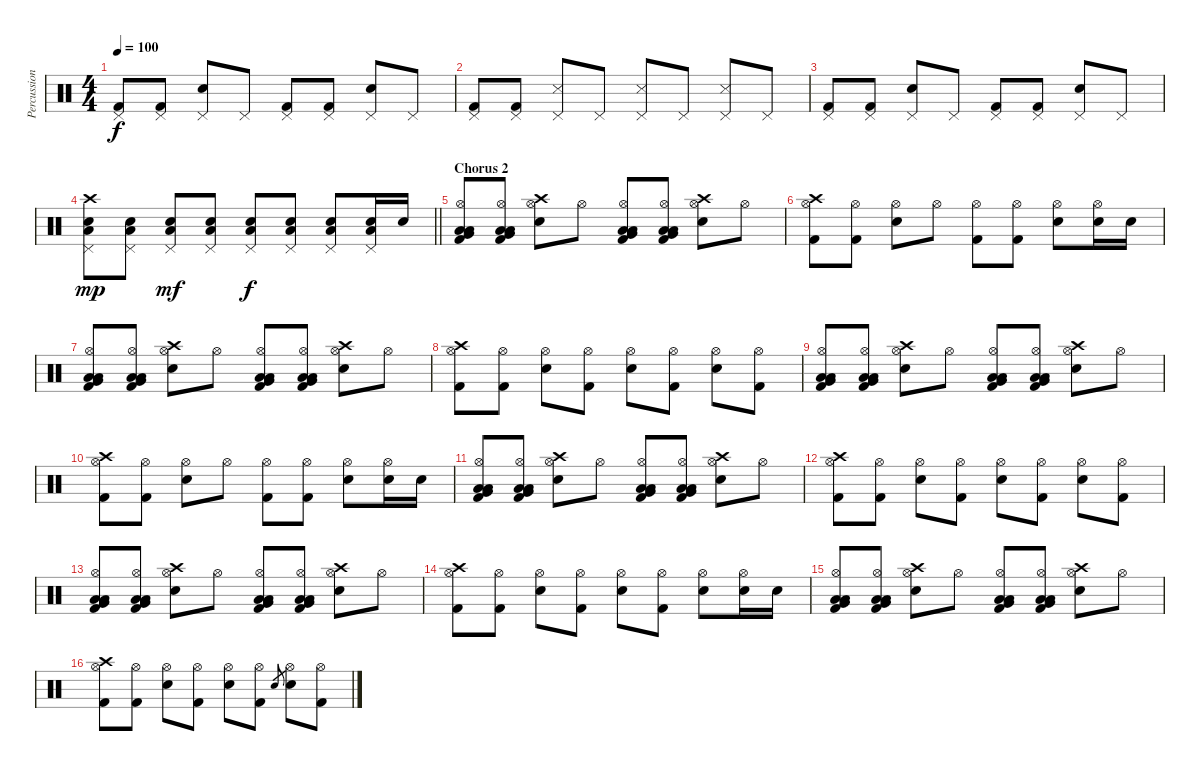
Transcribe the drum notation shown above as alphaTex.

\track ("Percussion" "Percussion") {instrument percussion}
\staff {score}
\articulation defaults
\ts (4 4)
\tempo 100
\clef neutral
\ks c
("Kick (hit) 2" "Pedal Hi-Hat (hit)").8{dy f} ("Kick (hit) 2" "Pedal Hi-Hat (hit)").8 ("Snare (hit) 2" "Pedal Hi-Hat (hit)").8 "Pedal Hi-Hat (hit)".8 ("Kick (hit) 2" "Pedal Hi-Hat (hit)").8 ("Kick (hit) 2" "Pedal Hi-Hat (hit)").8 ("Snare (hit) 2" "Pedal Hi-Hat (hit)").8 "Pedal Hi-Hat (hit)".8 |
("Kick (hit) 2" "Pedal Hi-Hat (hit)").8 ("Kick (hit) 2" "Pedal Hi-Hat (hit)").8 ("Metronome (hit)" "Pedal Hi-Hat (hit)").8 "Pedal Hi-Hat (hit)".8 ("Metronome (hit)" "Pedal Hi-Hat (hit)").8 "Pedal Hi-Hat (hit)".8 ("Metronome (hit)" "Pedal Hi-Hat (hit)").8 "Pedal Hi-Hat (hit)".8 |
("Kick (hit) 2" "Pedal Hi-Hat (hit)").8 ("Kick (hit) 2" "Pedal Hi-Hat (hit)").8 ("Snare (hit) 2" "Pedal Hi-Hat (hit)").8 "Pedal Hi-Hat (hit)".8 ("Kick (hit) 2" "Pedal Hi-Hat (hit)").8 ("Kick (hit) 2" "Pedal Hi-Hat (hit)").8 ("Snare (hit) 2" "Pedal Hi-Hat (hit)").8 "Pedal Hi-Hat (hit)".8 |
\barLineRight lightlight
("Snare (hit) 2" "Low Tom (hit)" "Crash high (hit)" "Pedal Hi-Hat (hit)").8{dy mp} ("Snare (hit) 2" "Low Tom (hit)" "Pedal Hi-Hat (hit)").8 ("Snare (hit) 2" "Low Tom (hit)" "Pedal Hi-Hat (hit)").8{dy mf} ("Snare (hit) 2" "Low Tom (hit)" "Pedal Hi-Hat (hit)").8 ("Snare (hit) 2" "Low Tom (hit)" "Pedal Hi-Hat (hit)").8{dy f} ("Snare (hit) 2" "Low Tom (hit)" "Pedal Hi-Hat (hit)").8 ("Snare (hit) 2" "Low Tom (hit)" "Pedal Hi-Hat (hit)").8 ("Snare (hit) 2" "Low Tom (hit)" "Pedal Hi-Hat (hit)").16 "Snare (hit) 2".16 |
\section ("" "Chorus 2")
("Kick (hit) 2" "Hi-Hat (open)" "Low Tom (hit)" "Very Low Tom (hit)" "Low Floor Tom (hit)").8 ("Kick (hit) 2" "Hi-Hat (open)" "Low Tom (hit)" "Very Low Tom (hit)" "Low Floor Tom (hit)").8 ("Snare (hit) 2" "Hi-Hat (open)" "Crash high (hit)").8 "Hi-Hat (open)".8 ("Kick (hit) 2" "Hi-Hat (open)" "Low Tom (hit)" "Very Low Tom (hit)" "Low Floor Tom (hit)").8 ("Kick (hit) 2" "Hi-Hat (open)" "Low Tom (hit)" "Very Low Tom (hit)" "Low Floor Tom (hit)").8 ("Snare (hit) 2" "Hi-Hat (open)" "Crash high (hit)").8 "Hi-Hat (open)".8 |
("Kick (hit) 2" "Hi-Hat (open)" "Crash high (hit)").8 ("Kick (hit) 2" "Hi-Hat (open)").8 ("Snare (hit) 2" "Hi-Hat (open)").8 "Hi-Hat (open)".8 ("Kick (hit) 2" "Hi-Hat (open)").8 ("Kick (hit) 2" "Hi-Hat (open)").8 ("Snare (hit) 2" "Hi-Hat (open)").8 ("Snare (hit) 2" "Hi-Hat (open)").16 "Snare (hit) 2".16 |
("Kick (hit) 2" "Hi-Hat (open)" "Low Tom (hit)" "Very Low Tom (hit)" "Low Floor Tom (hit)").8 ("Kick (hit) 2" "Hi-Hat (open)" "Low Tom (hit)" "Very Low Tom (hit)" "Low Floor Tom (hit)").8 ("Snare (hit) 2" "Hi-Hat (open)" "Crash high (hit)").8 "Hi-Hat (open)".8 ("Kick (hit) 2" "Hi-Hat (open)" "Low Tom (hit)" "Very Low Tom (hit)" "Low Floor Tom (hit)").8 ("Kick (hit) 2" "Hi-Hat (open)" "Low Tom (hit)" "Very Low Tom (hit)" "Low Floor Tom (hit)").8 ("Snare (hit) 2" "Hi-Hat (open)" "Crash high (hit)").8 "Hi-Hat (open)".8 |
("Kick (hit) 2" "Hi-Hat (open)" "Crash high (hit)").8 ("Kick (hit) 2" "Hi-Hat (open)").8 ("Snare (hit) 2" "Hi-Hat (open)").8 ("Kick (hit) 2" "Hi-Hat (open)").8 ("Snare (hit) 2" "Hi-Hat (open)").8 ("Kick (hit) 2" "Hi-Hat (open)").8 ("Snare (hit) 2" "Hi-Hat (open)").8 ("Kick (hit) 2" "Hi-Hat (open)").8 |
("Kick (hit) 2" "Hi-Hat (open)" "Low Tom (hit)" "Very Low Tom (hit)" "Low Floor Tom (hit)").8 ("Kick (hit) 2" "Hi-Hat (open)" "Low Tom (hit)" "Very Low Tom (hit)" "Low Floor Tom (hit)").8 ("Snare (hit) 2" "Hi-Hat (open)" "Crash high (hit)").8 "Hi-Hat (open)".8 ("Kick (hit) 2" "Hi-Hat (open)" "Low Tom (hit)" "Very Low Tom (hit)" "Low Floor Tom (hit)").8 ("Kick (hit) 2" "Hi-Hat (open)" "Low Tom (hit)" "Very Low Tom (hit)" "Low Floor Tom (hit)").8 ("Snare (hit) 2" "Hi-Hat (open)" "Crash high (hit)").8 "Hi-Hat (open)".8 |
("Kick (hit) 2" "Hi-Hat (open)" "Crash high (hit)").8 ("Kick (hit) 2" "Hi-Hat (open)").8 ("Snare (hit) 2" "Hi-Hat (open)").8 "Hi-Hat (open)".8 ("Kick (hit) 2" "Hi-Hat (open)").8 ("Kick (hit) 2" "Hi-Hat (open)").8 ("Snare (hit) 2" "Hi-Hat (open)").8 ("Snare (hit) 2" "Hi-Hat (open)").16 "Snare (hit) 2".16 |
("Kick (hit) 2" "Hi-Hat (open)" "Low Tom (hit)" "Very Low Tom (hit)" "Low Floor Tom (hit)").8 ("Kick (hit) 2" "Hi-Hat (open)" "Low Tom (hit)" "Very Low Tom (hit)" "Low Floor Tom (hit)").8 ("Snare (hit) 2" "Hi-Hat (open)" "Crash high (hit)").8 "Hi-Hat (open)".8 ("Kick (hit) 2" "Hi-Hat (open)" "Low Tom (hit)" "Very Low Tom (hit)" "Low Floor Tom (hit)").8 ("Kick (hit) 2" "Hi-Hat (open)" "Low Tom (hit)" "Very Low Tom (hit)" "Low Floor Tom (hit)").8 ("Snare (hit) 2" "Hi-Hat (open)" "Crash high (hit)").8 "Hi-Hat (open)".8 |
("Kick (hit) 2" "Hi-Hat (open)" "Crash high (hit)").8 ("Kick (hit) 2" "Hi-Hat (open)").8 ("Snare (hit) 2" "Hi-Hat (open)").8 ("Kick (hit) 2" "Hi-Hat (open)").8 ("Snare (hit) 2" "Hi-Hat (open)").8 ("Kick (hit) 2" "Hi-Hat (open)").8 ("Snare (hit) 2" "Hi-Hat (open)").8 ("Kick (hit) 2" "Hi-Hat (open)").8 |
("Kick (hit) 2" "Hi-Hat (open)" "Low Tom (hit)" "Very Low Tom (hit)" "Low Floor Tom (hit)").8 ("Kick (hit) 2" "Hi-Hat (open)" "Low Tom (hit)" "Very Low Tom (hit)" "Low Floor Tom (hit)").8 ("Snare (hit) 2" "Hi-Hat (open)" "Crash high (hit)").8 "Hi-Hat (open)".8 ("Kick (hit) 2" "Hi-Hat (open)" "Low Tom (hit)" "Very Low Tom (hit)" "Low Floor Tom (hit)").8 ("Kick (hit) 2" "Hi-Hat (open)" "Low Tom (hit)" "Very Low Tom (hit)" "Low Floor Tom (hit)").8 ("Snare (hit) 2" "Hi-Hat (open)" "Crash high (hit)").8 "Hi-Hat (open)".8 |
("Kick (hit) 2" "Hi-Hat (open)" "Crash high (hit)").8 ("Kick (hit) 2" "Hi-Hat (open)").8 ("Snare (hit) 2" "Hi-Hat (open)").8 ("Kick (hit) 2" "Hi-Hat (open)").8 ("Snare (hit) 2" "Hi-Hat (open)").8 ("Kick (hit) 2" "Hi-Hat (open)").8 ("Snare (hit) 2" "Hi-Hat (open)").8 ("Snare (hit) 2" "Hi-Hat (open)").16 "Snare (hit) 2".16 |
("Kick (hit) 2" "Hi-Hat (open)" "Low Tom (hit)" "Very Low Tom (hit)" "Low Floor Tom (hit)").8 ("Kick (hit) 2" "Hi-Hat (open)" "Low Tom (hit)" "Very Low Tom (hit)" "Low Floor Tom (hit)").8 ("Snare (hit) 2" "Hi-Hat (open)" "Crash high (hit)").8 "Hi-Hat (open)".8 ("Kick (hit) 2" "Hi-Hat (open)" "Low Tom (hit)" "Very Low Tom (hit)" "Low Floor Tom (hit)").8 ("Kick (hit) 2" "Hi-Hat (open)" "Low Tom (hit)" "Very Low Tom (hit)" "Low Floor Tom (hit)").8 ("Snare (hit) 2" "Hi-Hat (open)" "Crash high (hit)").8 "Hi-Hat (open)".8 |
("Kick (hit) 2" "Hi-Hat (open)" "Crash high (hit)").8 ("Kick (hit) 2" "Hi-Hat (open)").8 ("Snare (hit) 2" "Hi-Hat (open)").8 ("Kick (hit) 2" "Hi-Hat (open)").8 ("Snare (hit) 2" "Hi-Hat (open)").8 ("Kick (hit) 2" "Hi-Hat (open)").8 "Snare (hit) 2".8{gr} ("Snare (hit) 2" "Hi-Hat (open)").8 ("Kick (hit) 2" "Hi-Hat (open)").8
